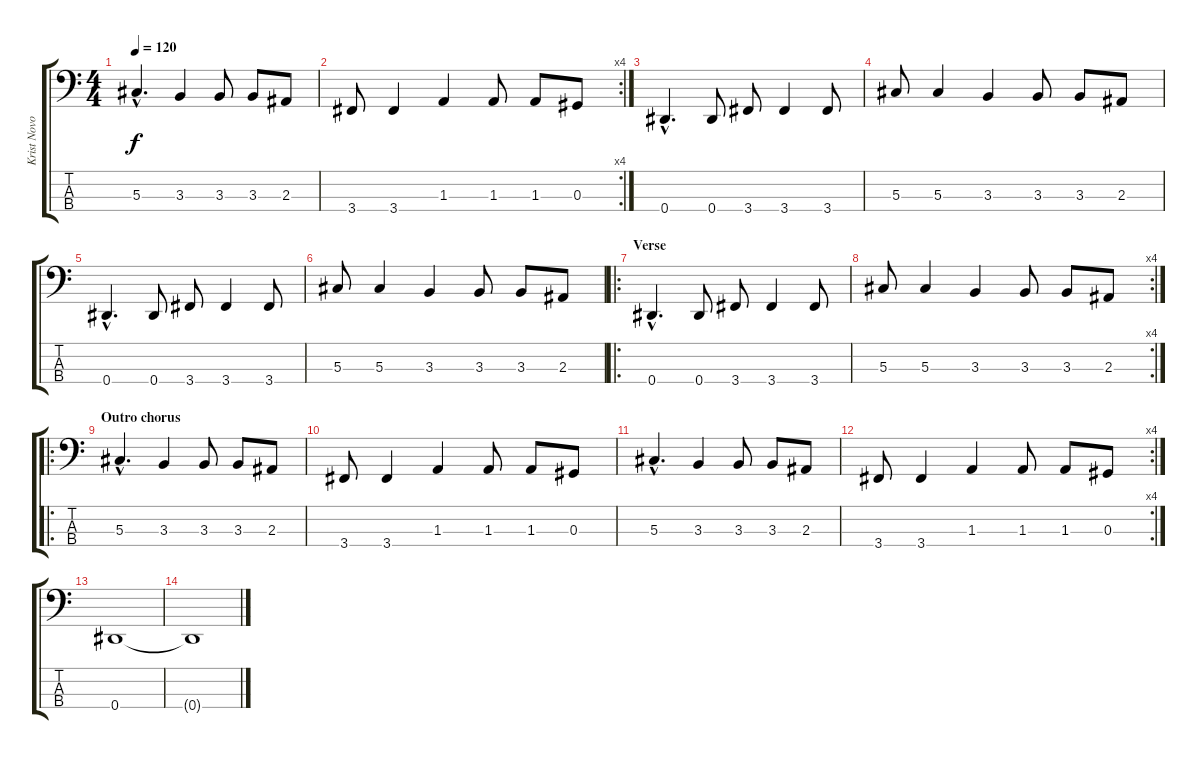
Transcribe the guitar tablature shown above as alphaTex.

\track ("Krist Novoselic" "Krist Novo") {instrument acousticbass}
\staff {score tabs}
\tuning (Gb2 Db2 Ab1 Eb1) {hide}
\ts (4 4)
\tempo 120
\clef f4
\ks c
5.3{hac}.4{d dy f} 3.3.4 3.3.8 3.3.8 2.3.8 |
\rc 4
3.4.8 3.4.4 1.3.4 1.3.8 1.3.8 0.3.8 |
0.4{hac}.4{d} 0.4.8 3.4.8 3.4.4 3.4.8 |
5.3.8 5.3.4 3.3.4 3.3.8 3.3.8 2.3.8 |
0.4{hac}.4{d} 0.4.8 3.4.8 3.4.4 3.4.8 |
5.3.8 5.3.4 3.3.4 3.3.8 3.3.8 2.3.8 |
\ro
\section ("" "Verse")
0.4{hac}.4{d} 0.4.8 3.4.8 3.4.4 3.4.8 |
\rc 4
5.3.8 5.3.4 3.3.4 3.3.8 3.3.8 2.3.8 |
\ro
\section ("" "Outro chorus")
5.3{hac}.4{d} 3.3.4 3.3.8 3.3.8 2.3.8 |
3.4.8 3.4.4 1.3.4 1.3.8 1.3.8 0.3.8 |
5.3{hac}.4{d} 3.3.4 3.3.8 3.3.8 2.3.8 |
\rc 4
3.4.8 3.4.4 1.3.4 1.3.8 1.3.8 0.3.8 |
0.4.1 |
0.4{t}.1
